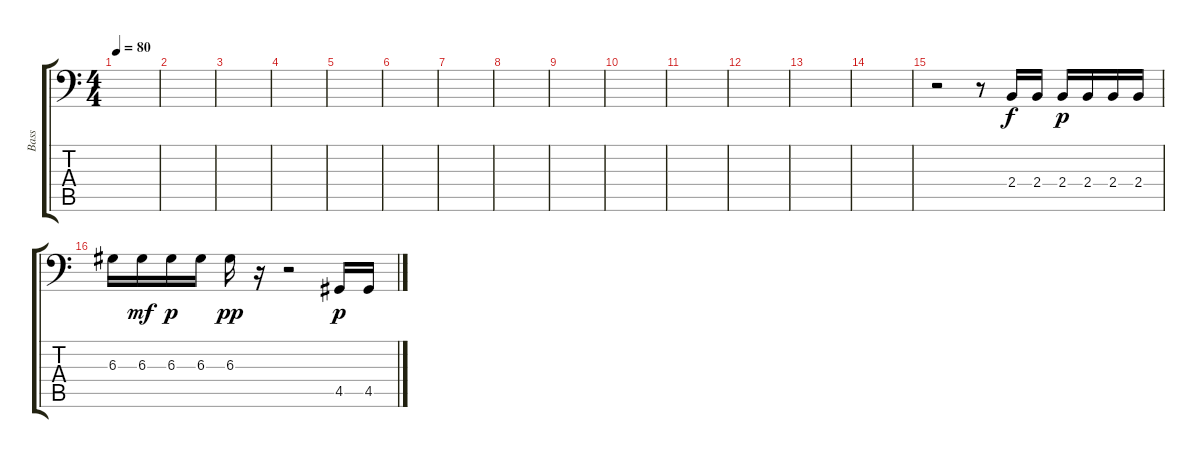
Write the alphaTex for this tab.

\track ("Bass" "Bass") {instrument electricbassfinger}
\staff {score tabs}
\tuning (C3 G2 D2 A1 E1 B0) {hide}
\ts (4 4)
\tempo 80
\clef f4
\ks c
|
|
|
|
|
|
|
|
|
|
|
|
|
|
r.2 r.8 2.4.16 2.4.16 2.4.16{dy p} 2.4.16 2.4.16 2.4.16 |
6.3.16 6.3.16{dy mf} 6.3.16{dy p} 6.3.16 6.3.16{dy pp} r.16 r.2 4.5.16{dy p} 4.5.16
